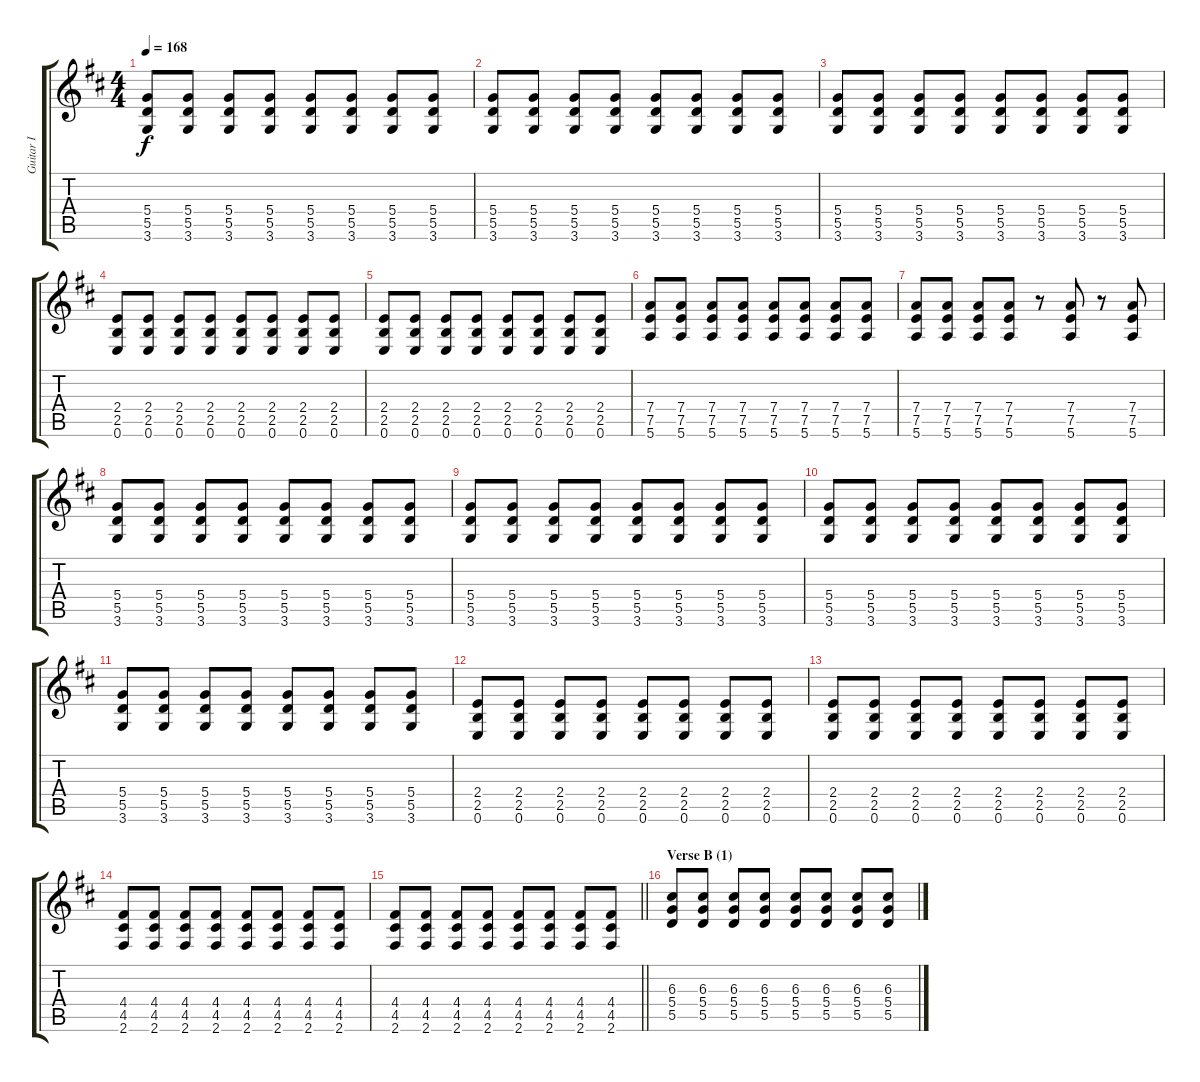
\track ("Guitar I" "Guitar I") {instrument distortionguitar}
\staff {score tabs}
\tuning (E4 B3 G3 D3 A2 E2) {hide}
\ts (4 4)
\tempo 168
\clef g2
\ks d
(5.4 5.5 3.6).8{dy f} (5.4 5.5 3.6).8 (5.4 5.5 3.6).8 (5.4 5.5 3.6).8 (5.4 5.5 3.6).8 (5.4 5.5 3.6).8 (5.4 5.5 3.6).8 (5.4 5.5 3.6).8 |
(5.4 5.5 3.6).8 (5.4 5.5 3.6).8 (5.4 5.5 3.6).8 (5.4 5.5 3.6).8 (5.4 5.5 3.6).8 (5.4 5.5 3.6).8 (5.4 5.5 3.6).8 (5.4 5.5 3.6).8 |
(5.4 5.5 3.6).8 (5.4 5.5 3.6).8 (5.4 5.5 3.6).8 (5.4 5.5 3.6).8 (5.4 5.5 3.6).8 (5.4 5.5 3.6).8 (5.4 5.5 3.6).8 (5.4 5.5 3.6).8 |
(2.4 2.5 0.6).8 (2.4 2.5 0.6).8 (2.4 2.5 0.6).8 (2.4 2.5 0.6).8 (2.4 2.5 0.6).8 (2.4 2.5 0.6).8 (2.4 2.5 0.6).8 (2.4 2.5 0.6).8 |
(2.4 2.5 0.6).8 (2.4 2.5 0.6).8 (2.4 2.5 0.6).8 (2.4 2.5 0.6).8 (2.4 2.5 0.6).8 (2.4 2.5 0.6).8 (2.4 2.5 0.6).8 (2.4 2.5 0.6).8 |
(7.4 7.5 5.6).8 (7.4 7.5 5.6).8 (7.4 7.5 5.6).8 (7.4 7.5 5.6).8 (7.4 7.5 5.6).8 (7.4 7.5 5.6).8 (7.4 7.5 5.6).8 (7.4 7.5 5.6).8 |
(7.4 7.5 5.6).8 (7.4 7.5 5.6).8 (7.4 7.5 5.6).8 (7.4 7.5 5.6).8 r.8 (7.4 7.5 5.6).8 r.8 (7.4 7.5 5.6).8 |
(5.4 5.5 3.6).8 (5.4 5.5 3.6).8 (5.4 5.5 3.6).8 (5.4 5.5 3.6).8 (5.4 5.5 3.6).8 (5.4 5.5 3.6).8 (5.4 5.5 3.6).8 (5.4 5.5 3.6).8 |
(5.4 5.5 3.6).8 (5.4 5.5 3.6).8 (5.4 5.5 3.6).8 (5.4 5.5 3.6).8 (5.4 5.5 3.6).8 (5.4 5.5 3.6).8 (5.4 5.5 3.6).8 (5.4 5.5 3.6).8 |
(5.4 5.5 3.6).8 (5.4 5.5 3.6).8 (5.4 5.5 3.6).8 (5.4 5.5 3.6).8 (5.4 5.5 3.6).8 (5.4 5.5 3.6).8 (5.4 5.5 3.6).8 (5.4 5.5 3.6).8 |
(5.4 5.5 3.6).8 (5.4 5.5 3.6).8 (5.4 5.5 3.6).8 (5.4 5.5 3.6).8 (5.4 5.5 3.6).8 (5.4 5.5 3.6).8 (5.4 5.5 3.6).8 (5.4 5.5 3.6).8 |
(2.4 2.5 0.6).8 (2.4 2.5 0.6).8 (2.4 2.5 0.6).8 (2.4 2.5 0.6).8 (2.4 2.5 0.6).8 (2.4 2.5 0.6).8 (2.4 2.5 0.6).8 (2.4 2.5 0.6).8 |
(2.4 2.5 0.6).8 (2.4 2.5 0.6).8 (2.4 2.5 0.6).8 (2.4 2.5 0.6).8 (2.4 2.5 0.6).8 (2.4 2.5 0.6).8 (2.4 2.5 0.6).8 (2.4 2.5 0.6).8 |
(4.4 4.5 2.6).8 (4.4 4.5 2.6).8 (4.4 4.5 2.6).8 (4.4 4.5 2.6).8 (4.4 4.5 2.6).8 (4.4 4.5 2.6).8 (4.4 4.5 2.6).8 (4.4 4.5 2.6).8 |
\barLineRight lightlight
(4.4 4.5 2.6).8 (4.4 4.5 2.6).8 (4.4 4.5 2.6).8 (4.4 4.5 2.6).8 (4.4 4.5 2.6).8 (4.4 4.5 2.6).8 (4.4 4.5 2.6).8 (4.4 4.5 2.6).8 |
\section ("" "Verse B (1)")
(6.3 5.4 5.5).8 (6.3 5.4 5.5).8 (6.3 5.4 5.5).8 (6.3 5.4 5.5).8 (6.3 5.4 5.5).8 (6.3 5.4 5.5).8 (6.3 5.4 5.5).8 (6.3 5.4 5.5).8
